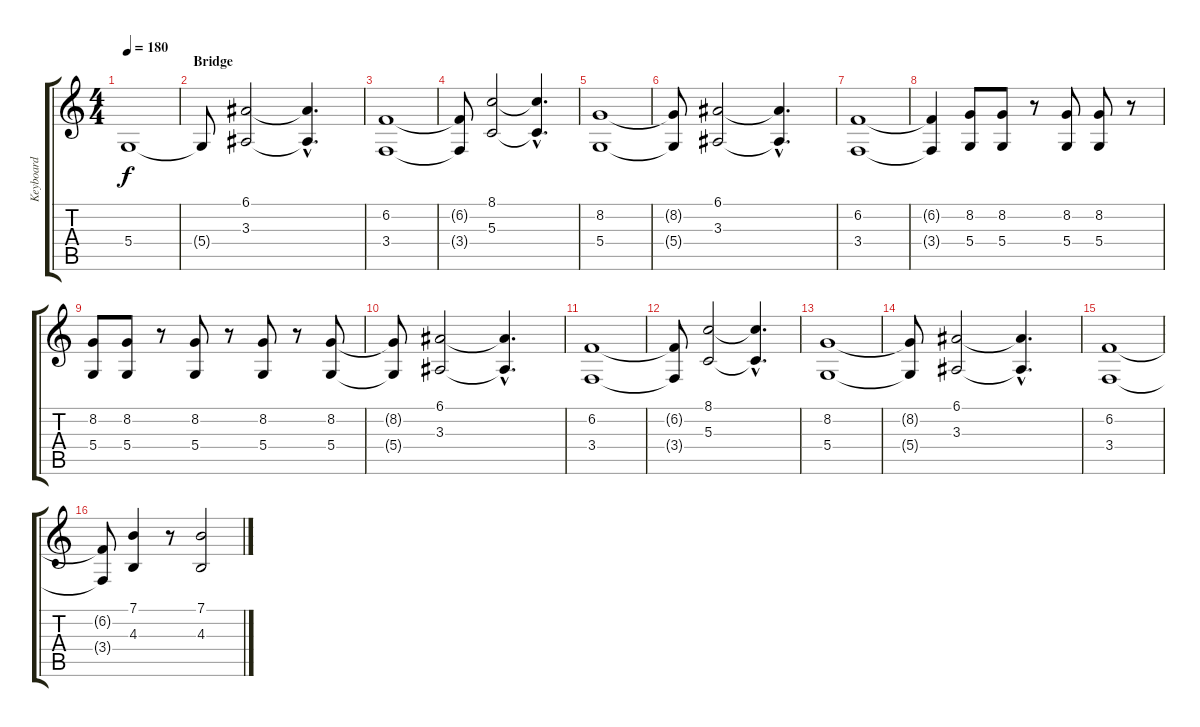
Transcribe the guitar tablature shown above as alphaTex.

\track ("Keyboard" "Keyboard") {instrument synthstrings1}
\staff {score tabs}
\tuning (E4 B3 G3 D3 A2 E2) {hide}
\ts (4 4)
\tempo 180
\clef g2
\ks c
5.4.1{dy f} |
\section ("" "Bridge")
5.4{t}.8 (6.1 3.3).2 (6.1{hac t} 3.3{hac t}).4{d} |
(6.2 3.4).1 |
(6.2{t} 3.4{t}).8 (8.1 5.3).2 (8.1{hac t} 5.3{hac t}).4{d} |
(8.2 5.4).1 |
(8.2{t} 5.4{t}).8 (6.1 3.3).2 (6.1{hac t} 3.3{hac t}).4{d} |
(6.2 3.4).1 |
(6.2{t} 3.4{t}).4 (8.2 5.4).8 (8.2 5.4).8 r.8 (8.2 5.4).8 (8.2 5.4).8 r.8 |
(8.2 5.4).8 (8.2 5.4).8 r.8 (8.2 5.4).8 r.8 (8.2 5.4).8 r.8 (8.2 5.4).8 |
(8.2{t} 5.4{t}).8 (6.1 3.3).2 (6.1{hac t} 3.3{hac t}).4{d} |
(6.2 3.4).1 |
(6.2{t} 3.4{t}).8 (8.1 5.3).2 (8.1{hac t} 5.3{hac t}).4{d} |
(8.2 5.4).1 |
(8.2{t} 5.4{t}).8 (6.1 3.3).2 (6.1{hac t} 3.3{hac t}).4{d} |
(6.2 3.4).1 |
(6.2{t} 3.4{t}).8 (7.1 4.3).4 r.8 (7.1 4.3).2
